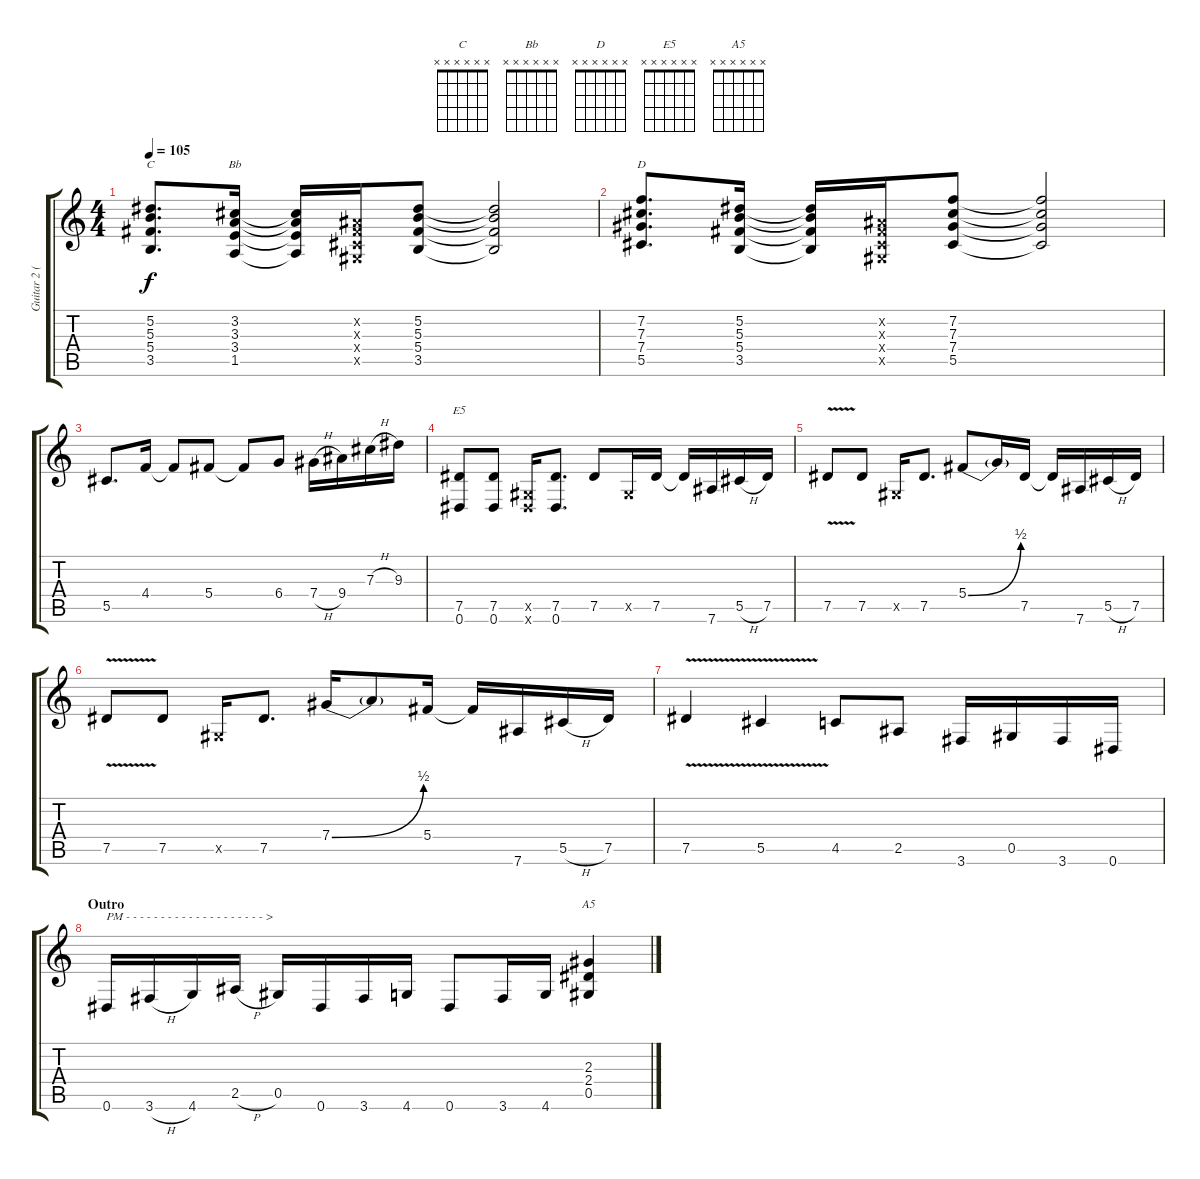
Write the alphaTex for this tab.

\track ("Guitar 2 (Izzy)" "Guitar 2 (") {instrument overdrivenguitar}
\staff {score tabs}
\tuning (Eb4 Bb3 Gb3 Db3 Ab2 Eb2) {hide}
\chord ("C" x x x x x x)
\chord ("Bb" x x x x x x)
\chord ("D" x x x x x x)
\chord ("E5" x x x x x x)
\chord ("A5" x x x x x x)
\ts (4 4)
\tempo 105
\clef g2
\ks c
(5.2 5.3 5.4 3.5).8{d ch "C" dy f} (3.2 3.3 3.4 1.5).16{ch "Bb"} (3.2{t} 3.3{t} 3.4{t} 1.5{t}).16 (0.2{x} 0.3{x} 0.4{x} 0.5{x}).16 (5.2 5.3 5.4 3.5).8 (5.2{t} 5.3{t} 5.4{t} 3.5{t}).2 |
(7.2 7.3 7.4 5.5).8{d ch "D"} (5.2 5.3 5.4 3.5).16 (5.2{t} 5.3{t} 5.4{t} 3.5{t}).16 (0.2{x} 0.3{x} 0.4{x} 0.5{x}).16 (7.2 7.3 7.4 5.5).8 (7.2{t} 7.3{t} 7.4{t} 5.5{t}).2 |
5.5.8{d} 4.4.16 4.4{t}.8 5.4.8 5.4{t}.8 6.4.8 7.4{h}.16 9.4.16 7.3{h}.16 9.3.16 |
(7.5 0.6).8{ch "E5"} (7.5 0.6).8 (0.5{x} 0.6{x}).16 (7.5 0.6).8{d} 7.5.8 0.5{x}.16 7.5.16 7.5{t}.16 7.6.16 5.5{h}.16 7.5.16 |
7.5{v}.8 7.5.8 0.5{x}.16 7.5.8{d} 5.4{be (bend 0 0 60 2)}.8 5.4{t}.16 7.5.16 7.5{t}.16 7.6.16 5.5{h}.16 7.5.16 |
7.5{v}.8 7.5.8 0.5{x}.16 7.5.8{d} 7.4{be (bend 0 0 60 2)}.16 7.4{t}.8 5.4.16 5.4{t}.16 7.6.16 5.5{h}.16 7.5.16 |
7.5{v}.4 5.5{v}.4 4.5.8 2.5.8 3.6.16 0.5.16 3.6.16 0.6.16 |
\section ("" "Outro")
0.6.16{txt "PM - - - - - - - - - - - - - - - - - - - - >"} 3.6{h}.16 4.6.16 2.5{h}.16 0.5.16 0.6.16 3.6.16 4.6.16 0.6.8 3.6.16 4.6.16 (2.3 2.4 0.5).4{ch "A5"}
